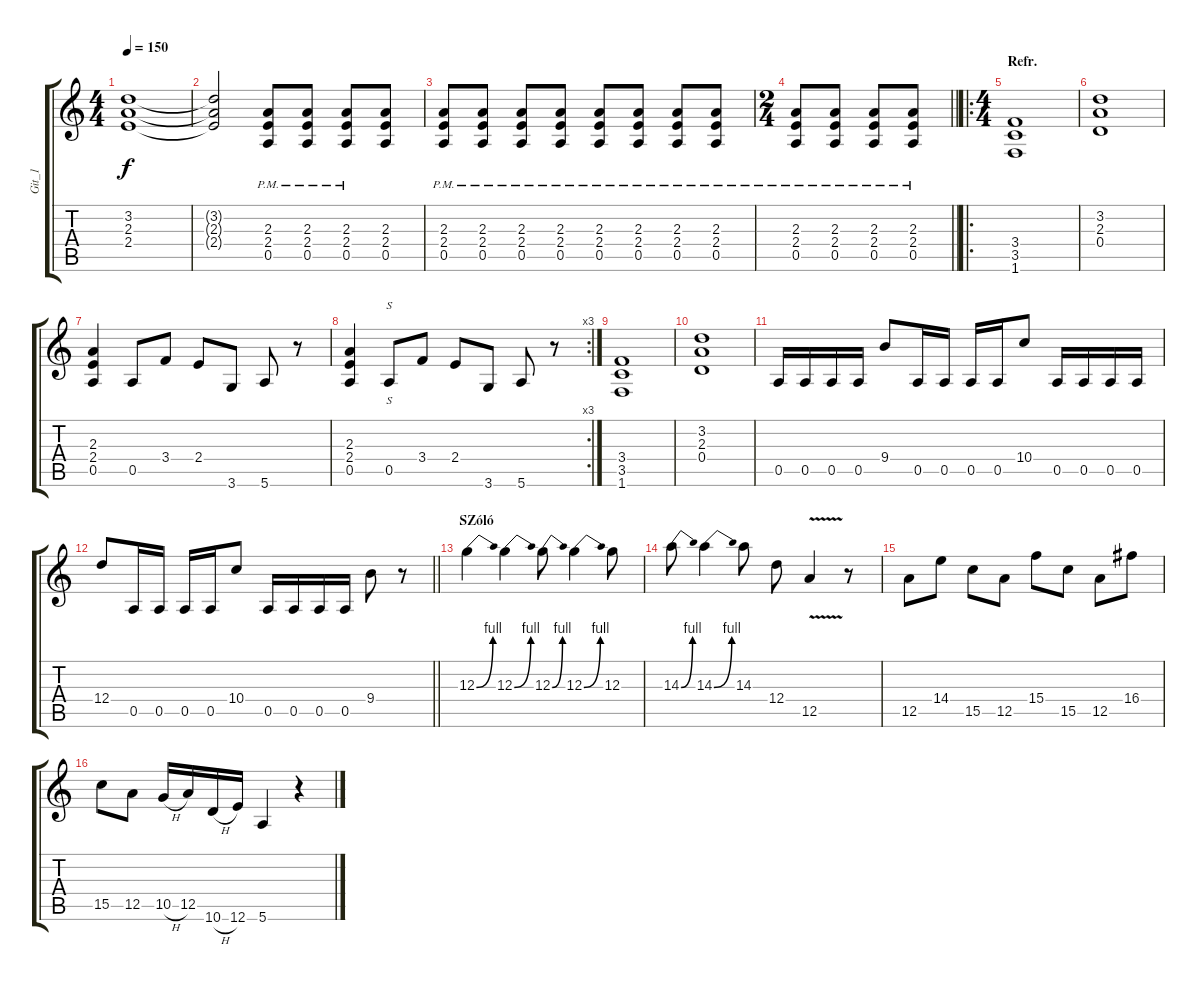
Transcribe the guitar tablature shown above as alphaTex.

\track ("Git_1" "Git_1") {instrument distortionguitar}
\staff {score tabs}
\tuning (E4 B3 G3 D3 A2 E2) {hide}
\ts (4 4)
\tempo 150
\clef g2
\ks c
(3.2 2.3 2.4).1{dy f} |
(3.2{t} 2.3{t} 2.4{t}).2 (2.3{pm} 2.4{pm} 0.5{pm}).8 (2.3{pm} 2.4{pm} 0.5{pm}).8 (2.3{pm} 2.4{pm} 0.5{pm}).8 (2.3 2.4 0.5).8 |
(2.3{pm} 2.4{pm} 0.5{pm}).8 (2.3{pm} 2.4{pm} 0.5{pm}).8 (2.3{pm} 2.4{pm} 0.5{pm}).8 (2.3{pm} 2.4{pm} 0.5{pm}).8 (2.3{pm} 2.4{pm} 0.5{pm}).8 (2.3{pm} 2.4{pm} 0.5{pm}).8 (2.3{pm} 2.4{pm} 0.5{pm}).8 (2.3{pm} 2.4{pm} 0.5{pm}).8 |
\ts (2 4)
\barLineRight lightlight
(2.3{pm} 2.4{pm} 0.5{pm}).8 (2.3{pm} 2.4{pm} 0.5{pm}).8 (2.3{pm} 2.4{pm} 0.5{pm}).8 (2.3{pm} 2.4{pm} 0.5{pm}).8 |
\ro
\ts (4 4)
\section ("" "Refr.")
(3.4 3.5 1.6).1 |
(3.2 2.3 0.4).1 |
(2.3 2.4 0.5).4 0.5.8 3.4.8 2.4.8 3.6.8 5.6.8 r.8 |
\rc 3
(2.3 2.4 0.5).4 0.5.8{s} 3.4.8 2.4.8 3.6.8 5.6.8 r.8 |
(3.4 3.5 1.6).1 |
(3.2 2.3 0.4).1 |
0.5.16 0.5.16 0.5.16 0.5.16 9.4.8 0.5.16 0.5.16 0.5.16 0.5.16 10.4.8 0.5.16 0.5.16 0.5.16 0.5.16 |
\barLineRight lightlight
12.4.8 0.5.16 0.5.16 0.5.16 0.5.16 10.4.8 0.5.16 0.5.16 0.5.16 0.5.16 9.4.8 r.8 |
\section ("" "SZóló")
12.3{be (bend 0 0 60 4)}.4 12.3{be (bend 0 0 60 4)}.4 12.3{be (bend 0 0 60 4)}.8 12.3{be (bend 0 0 60 4)}.4 12.3.8 |
14.3{be (bend 0 0 60 4)}.8 14.3{be (bend 0 0 60 4)}.4 14.3.8 12.4.8 12.5{v}.4 r.8 |
12.5.8 14.4.8 15.5.8 12.5.8 15.4.8 15.5.8 12.5.8 16.4.8 |
15.5.8 12.5.8 10.5{h}.16 12.5.16 10.6{h}.16 12.6.16 5.6.4 r.4
